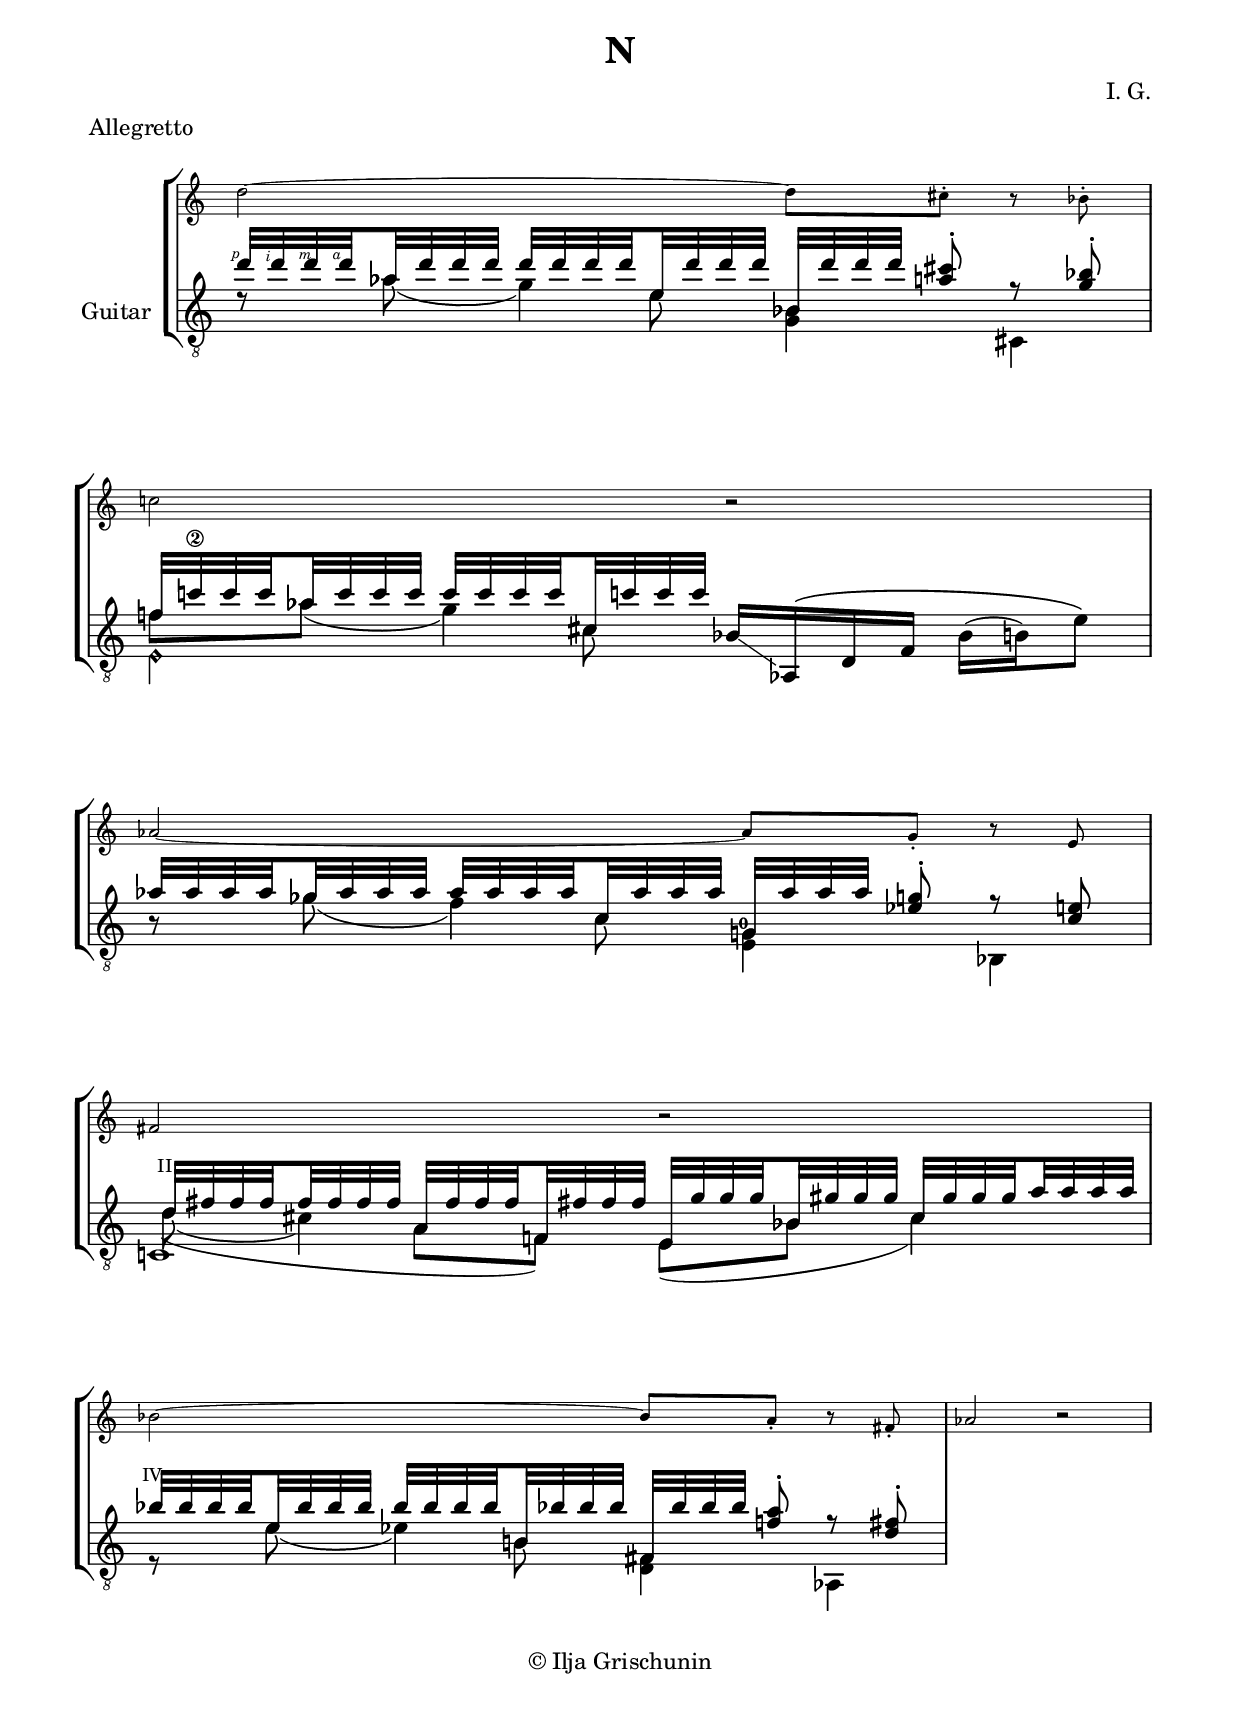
\version "2.19.15"

\language "deutsch"

\header {
  title = "N"
  meter = "Allegretto"
  composer = "I. G."
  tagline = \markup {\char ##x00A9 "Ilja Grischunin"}
}

\paper {
  #(set-paper-size "a4")
  top-markup-spacing.basic-distance = 8
  markup-system-spacing.basic-distance = 25
  top-system-spacing.basic-distance = 20
  system-system-spacing.basic-distance = 25
  score-system-spacing.basic-distance = 28
  last-bottom-spacing.basic-distance = 20

  %two-sided = ##t
  %inner-margin = 25
  %outer-margin = 15
  left-margin = 15
  right-margin = 15
}

\layout {
  \context {
    \Voice
    \override Glissando.thickness = #1.5
    \override Glissando.gap = #0.1
  }
  \context {
    \Score
    \remove "Bar_number_engraver"
  }
}
%%%%%%%%%%%%%%%%%%%%%%%%%%%%%%%%%%%%%%
#(define RH rightHandFinger)

xLV = #(define-music-function (parser location further) (number?) #{
  \once \override LaissezVibrerTie.X-extent = #'(0 . 0)
  \once \override LaissezVibrerTie.details.note-head-gap = #(/
                                                             further -2)
  \once \override LaissezVibrerTie.extra-offset = #(cons (/
                                                          further 2) 0)
         #})

stringNumberSpanner =
#(define-music-function (parser location StringNumber) (string?)
   #{
     \override TextSpanner.font-size = #-5
     \override TextSpanner.dash-fraction = #0.3
     \override TextSpanner.dash-period = #1.5
     \override TextSpanner.bound-details.right.arrow = ##t
     \override TextSpanner.arrow-width = #0.2
     \override TextSpanner.arrow-length = #0.7
     \override TextSpanner.bound-details.left.stencil-align-dir-y = #CENTER
     \override TextSpanner.bound-details.left.text = \markup { \circle \number #StringNumber }
   #})

stringNumSpan =
#(define-music-function (parser location StringNumber) (string?)
   #{
     \override TextSpanner.font-size = #-5
     \override TextSpanner.dash-fraction = #0.3
     \override TextSpanner.dash-period = #1.5
     %\override TextSpanner.bound-details.right.arrow = ##t
     %\override TextSpanner.arrow-width = #0.2
     %\override TextSpanner.arrow-length = #0.7
     \override TextSpanner.bound-details.left.stencil-align-dir-y = #CENTER
     \override TextSpanner.bound-details.left.text = \markup { \circle \number #StringNumber }
   #})

%%%%%%%%%%%%%%%%%%%%%%%%%%%%%%%%%%%%%%

global = {
  %\key d \major
  \time 4/4
  \override Staff.TimeSignature.stencil = ##f
}

ossia = \relative {
  \set Staff.fontSize = #-3
  \override Staff.StaffSymbol.staff-space = #(magstep -3)
  \override Staff.StaffSymbol.thickness = #(magstep -3)
  \global
  d''2~ d8 cis-. r   b-. c!2 r as~ as8 g-. r e fis2 r
  b~    b8   a-. r fis-. as2 r
  %a8 c-. r es h2~ h8
}

classicalGuitar = \relative {
  \global
  <<
    {
      \set subdivideBeams = ##t
      \set baseMoment = #(ly:make-moment 1/8)
      \set beatStructure = #'(2 2 2 2)
      \override StrokeFinger.extra-offset = #'(-2.3 . 0.8)
      d''32\RH #1 d\RH #2 d\RH #3 d\RH #4 as d d d d d d d e, d' d d
      b, d' d d <a cis>8-.\noBeam r <g b>-.
    }
    \\
    {
      d8\rest as'( g4) <g, b>4 cis,
    }
    \\
    {
      \voiceTwo
      s4. e'8 s2
    }
  >>
  <<
    {
      f!32 c'!\2 c c as c c c c c c c cis, c'! c c
    }
    \\
    {
      f,8 as( g4)
    }
    \\
    {
      \voiceTwo
      s4. cis,8
    }
    \\
    {
      \voiceTwo
      e,4\harmonic s
    }
  >>
  b'16-\markup {
    \postscript #"1.2 2.2 moveto 3.6 -2.5 rlineto stroke"
  } as,\( d f b( h) e8\)
  <<
    {
      \set subdivideBeams = ##t
      \set baseMoment = #(ly:make-moment 1/8)
      \set beatStructure = #'(2 2 2 2)
      as32 as as as ges as as as as as as as c, as' as as
      g, as' as as <es g>8-.\noBeam r <c e>
    }
    \\
    {
      h8\rest ges'( f4)
      \once\override Fingering.extra-offset = #'(-0.5 . -3)
      <e, g!-0>4 b
    }
    \\
    {
      \voiceTwo
      s4. c'8 s2
    }
  >>
  <<
    {
      \override TextScript.font-size = -2
      \once\override TextScript.extra-offset = #'(-0.5 . -1.5)
      d32^"II" fis fis fis fis fis fis fis
      a, fis' fis fis f,! fis'! fis fis
      e, g' g g b, gis' gis gis cis, gis' gis gis a a a a
    }
    \\
    {
      d,8( cis4) s8
    }
    \\
    {
      \voiceTwo
      \hideNotes
      \shape #'((0.8 . 0.3) (0 . 0) (0 . 0) (0 . 0)) Slur
      d4(\unHideNotes a8 f) e( b' cis4)
    }
    \\
    {
      \voiceTwo
      c,!1
    }
  >>
  <<
    {
      \once\override TextScript.extra-offset = #'(-0.7 . -1.5)
      b''32^"IV" b b b e, b' b b b b b b h,! b'! b b
      fis, b' b b <f! a>8-.\noBeam r <d fis>-.
    }
    \\
    {
      r8 e( es4) <d, fis> as
    }
    \\
    {
      \voiceTwo
      s4. h'8 s2
    }
  >>
}

%%%%%%%%%%%%%%%%%%%%%%%%%%%%%%%%%%%%%%
\score {
  \new StaffGroup<<

    \new Staff \ossia

    \new Staff \with {
      instrumentName = "Guitar"
    }
    {
      \clef "treble_8" \classicalGuitar
    }

  >>
}
